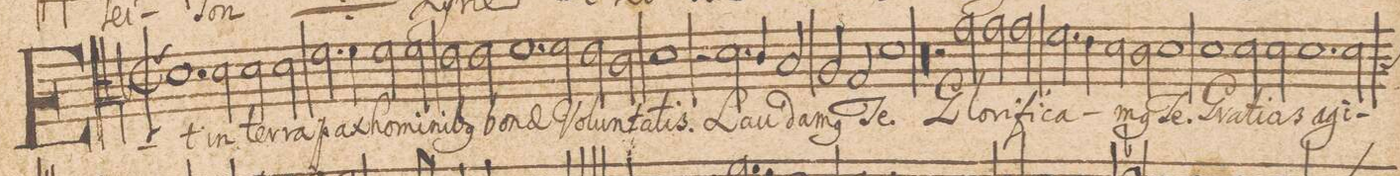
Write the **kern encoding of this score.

**kern	**text
*I"ALTVS.	*
*clefC3	*
*k[b-]	*
*met(c|)	*
*M2/1	*
1.d\	Et
*2\right	*
2d\	in
=2-	=2-
2d\	ter-
2d\	-ra
2.f\	pax
4f\	ho-
=3-	=3-
2f\	-mi-
2f\	-ni-
2e\	-b(us)
2e\	bo-
=4-	=4-
1.f\	-nae
2f\	Vo-
=5-	=5-
2e\	-lun-
2c\	-ta-
1d\	-tis.
=6-	=6-
2r	.
2.d\	Lau-
4c/	.
2B-/	-da-
=7-	=7-
2A/	-m(us)
2G/	.
1d\	Te.
=8-	=8-
00r	.
=9-	=9-
=10-	=10-
2r	.
2g\	Glo-
2g\	-ri-
2g\	-fi-
=11-	=11-
2.f\	-ca-
4e\	.
2d\	.
2c\	-m(us)
=12-	=12-
1d\	Te.
1d\	Gra-
=13-	=13-
2d\	-ti-
2d\	-as
1.d\	a-
=14-	=14-
*custos:B	*
2d\	-gi-
*-	*-
